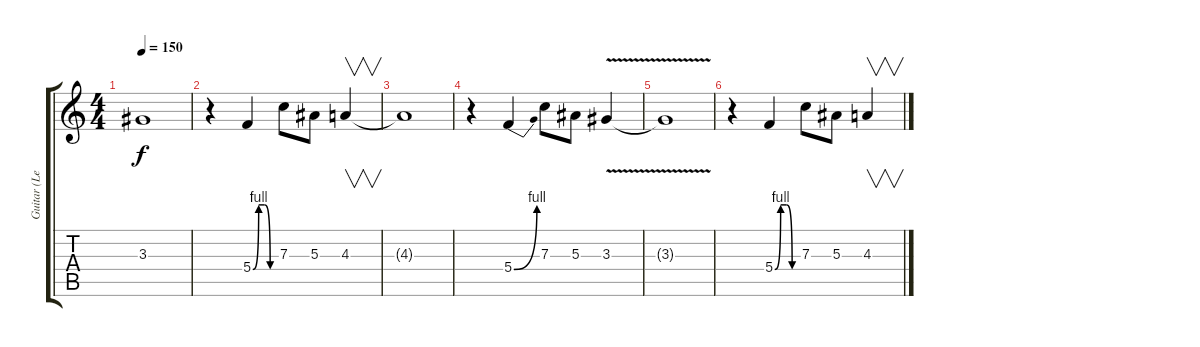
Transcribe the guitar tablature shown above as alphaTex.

\track ("Guitar (Lead)" "Guitar (Le") {instrument distortionguitar}
\staff {score tabs}
\tuning (D4 A3 F3 C3 G2 D2) {hide}
\ts (4 4)
\tempo 150
\clef g2
\ks c
3.3{t}.1{dy f} |
r.4{volume 11} 5.4{be (custom 0 0 15 4 30 4 45 0 60 0)}.4 7.3.8 5.3.8 4.3.4{v} |
4.3{t}.1 |
r.4{volume 8} 5.4{be (bend 0 0 60 4)}.4 7.3.8 5.3.8 3.3{v}.4 |
3.3{t}.1 |
r.4{volume 4} 5.4{be (custom 0 0 15 4 30 4 45 0 60 0)}.4 7.3.8 5.3.8 4.3.4{v}
